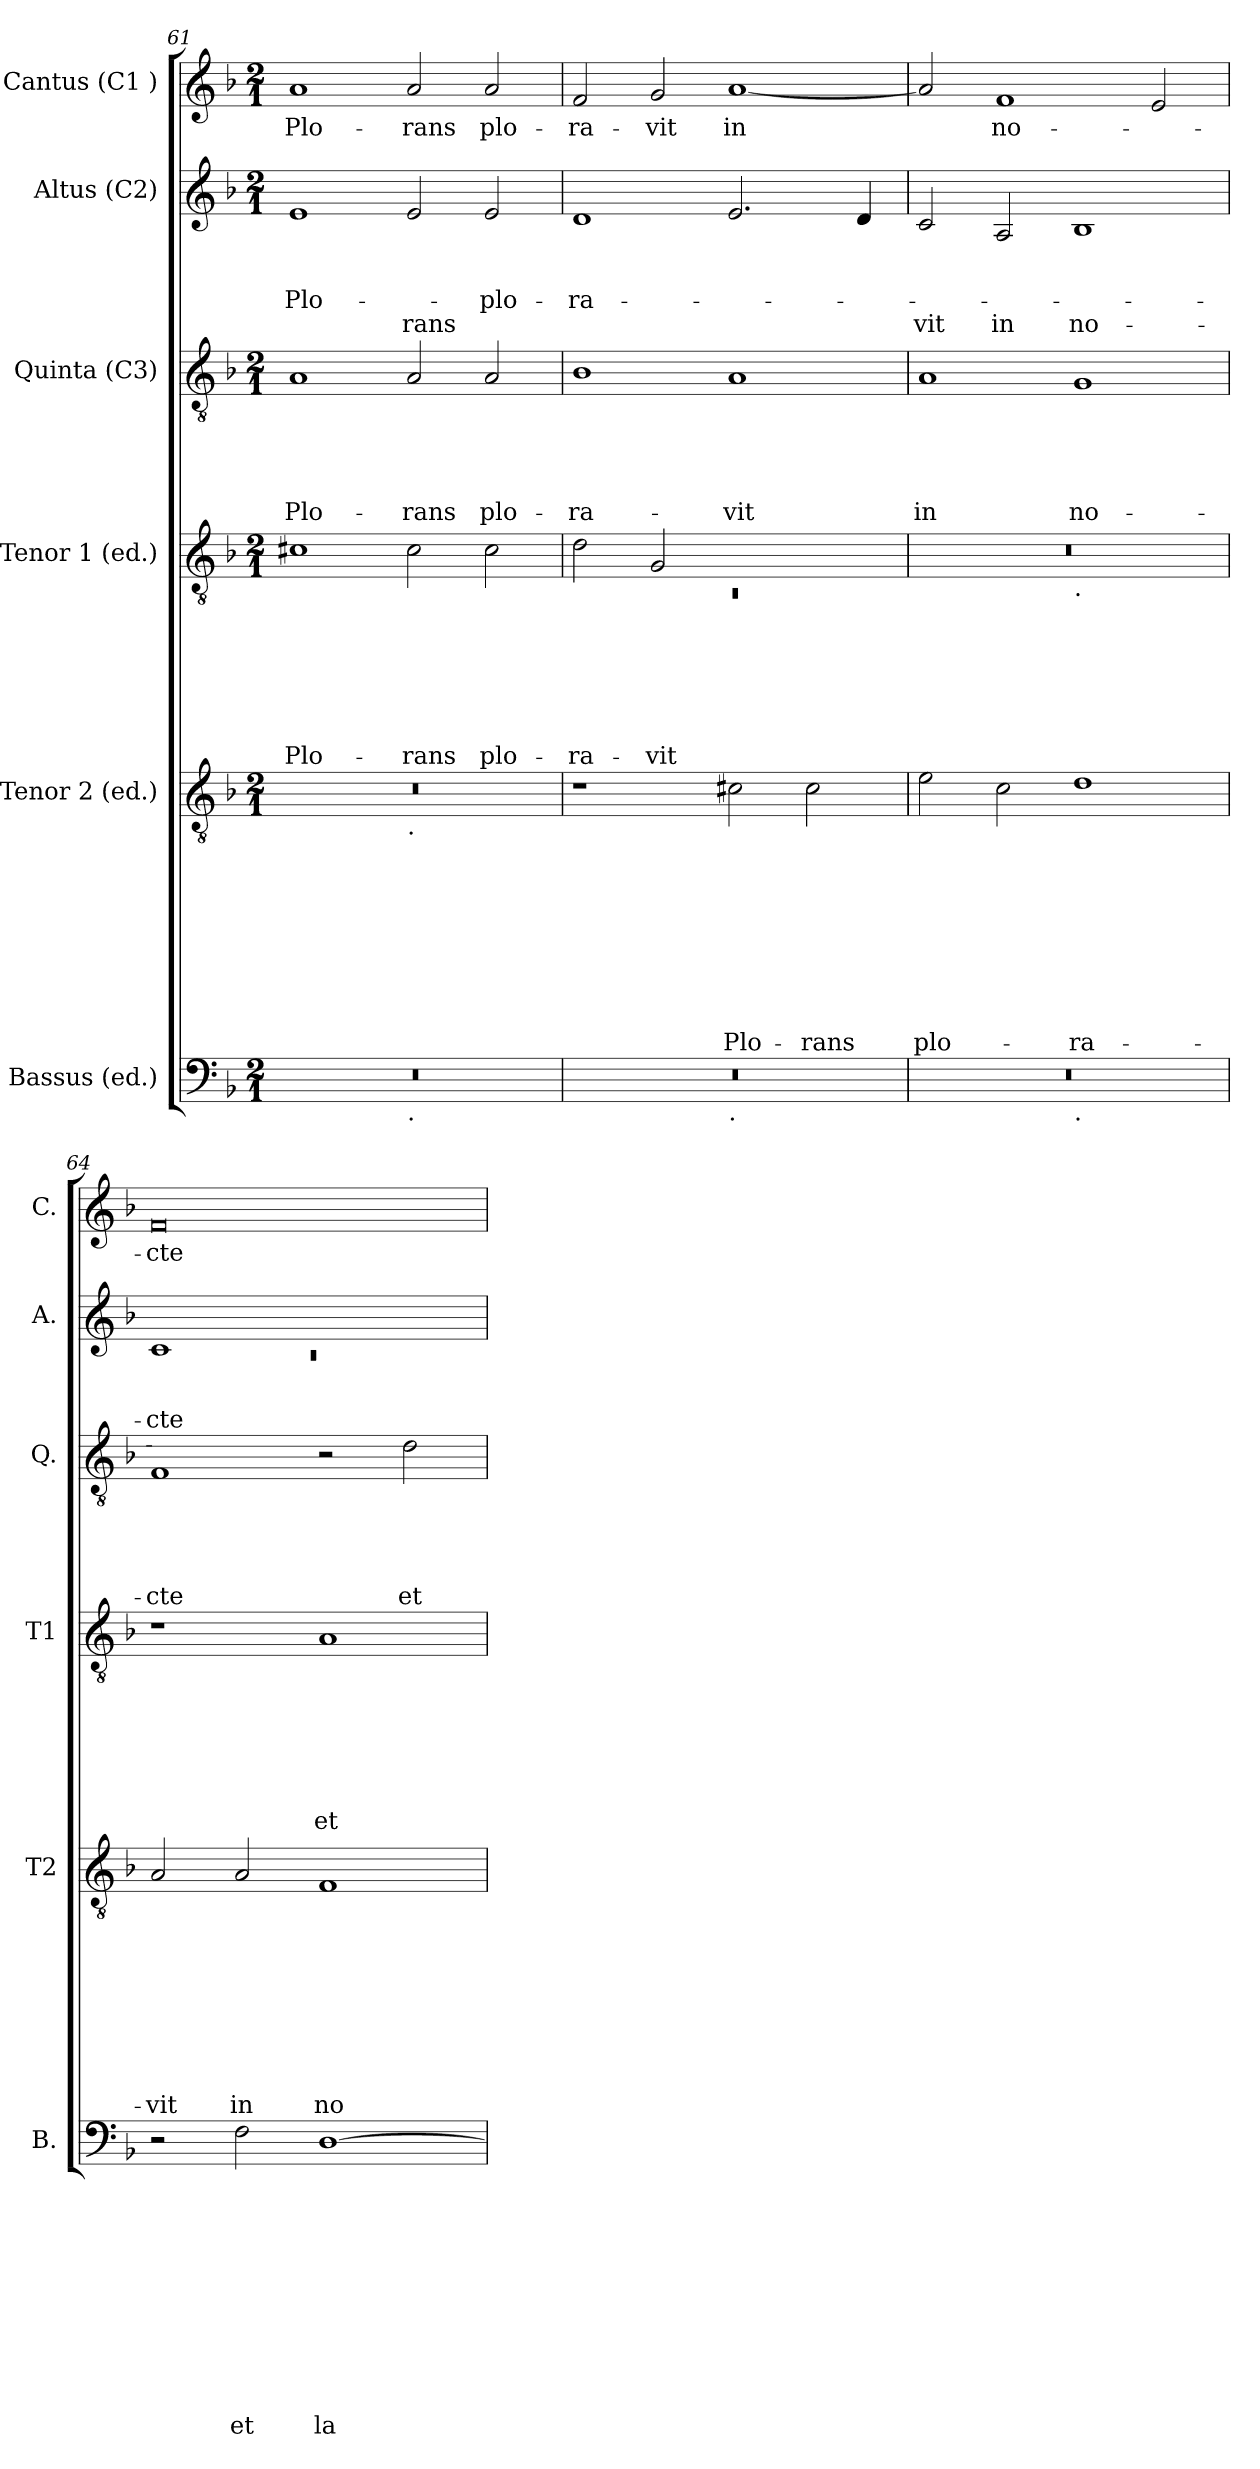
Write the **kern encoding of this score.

**kern	**text	**text	**text	**text	**text	**text	**text	**text	**text	**text	**text	**kern	**text	**text	**text	**text	**text	**text	**text	**text	**text	**kern	**text	**text	**text	**text	**text	**text	**text	**kern	**text	**text	**text	**text	**text	**kern	**text	**text	**text	**text	**kern	**text
*part6	*part6	*part6	*part6	*part6	*part6	*part6	*part6	*part6	*part6	*part6	*part6	*part5	*part5	*part5	*part5	*part5	*part5	*part5	*part5	*part5	*part5	*part4	*part4	*part4	*part4	*part4	*part4	*part4	*part4	*part3	*part3	*part3	*part3	*part3	*part3	*part2	*part2	*part2	*part2	*part2	*part1	*part1
*staff6	*staff6	*staff6	*staff6	*staff6	*staff6	*staff6	*staff6	*staff6	*staff6	*staff6	*staff6	*staff5	*staff5	*staff5	*staff5	*staff5	*staff5	*staff5	*staff5	*staff5	*staff5	*staff4	*staff4	*staff4	*staff4	*staff4	*staff4	*staff4	*staff4	*staff3	*staff3	*staff3	*staff3	*staff3	*staff3	*staff2	*staff2	*staff2	*staff2	*staff2	*staff1	*staff1
*I"Bassus (ed.)	*	*	*	*	*	*	*	*	*	*	*	*I"Tenor 2 (ed.)	*	*	*	*	*	*	*	*	*	*I"Tenor 1 (ed.)	*	*	*	*	*	*	*	*I"Quinta (C3)	*	*	*	*	*	*I"Altus (C2)	*	*	*	*	*I"Cantus (C1 )	*
*I'B.	*	*	*	*	*	*	*	*	*	*	*	*I'T2	*	*	*	*	*	*	*	*	*	*I'T1	*	*	*	*	*	*	*	*I'Q.	*	*	*	*	*	*I'A.	*	*	*	*	*I'C.	*
!!LO:PB:g=z
*clefF4	*	*	*	*	*	*	*	*	*	*	*	*clefGv2	*	*	*	*	*	*	*	*	*	*clefGv2	*	*	*	*	*	*	*	*clefGv2	*	*	*	*	*	*clefG2	*	*	*	*	*clefG2	*
*k[b-]	*	*	*	*	*	*	*	*	*	*	*	*k[b-]	*	*	*	*	*	*	*	*	*	*k[b-]	*	*	*	*	*	*	*	*k[b-]	*	*	*	*	*	*k[b-]	*	*	*	*	*k[b-]	*
*F:	*	*	*	*	*	*	*	*	*	*	*	*F:	*	*	*	*	*	*	*	*	*	*F:	*	*	*	*	*	*	*	*F:	*	*	*	*	*	*F:	*	*	*	*	*F:	*
*M2/1	*	*	*	*	*	*	*	*	*	*	*	*M2/1	*	*	*	*	*	*	*	*	*	*M2/1	*	*	*	*	*	*	*	*M2/1	*	*	*	*	*	*M2/1	*	*	*	*	*M2/1	*
=61	=61	=61	=61	=61	=61	=61	=61	=61	=61	=61	=61	=61	=61	=61	=61	=61	=61	=61	=61	=61	=61	=61	=61	=61	=61	=61	=61	=61	=61	=61	=61	=61	=61	=61	=61	=61	=61	=61	=61	=61	=61	=61
!	!	!	!	!	!	!	!	!	!	!	!	!	!	!	!	!	!	!	!	!	!	!	!	!	!	!	!	!	!LO:LY:b	!	!	!	!	!	!LO:LY:b	!	!	!	!LO:LY:b	!	!	!LO:LY:b
*^	*	*	*	*	*	*	*	*	*	*	*	*^	*	*	*	*	*	*	*	*	*	*	*	*	*	*	*	*	*	*	*	*	*	*	*	*	*	*	*	*	*	*
0r	1ryy	.	.	.	.	.	.	.	.	.	.	.	0r	1ryy	.	.	.	.	.	.	.	.	.	1c#X	.	.	.	.	.	.	Plo-	1A	.	.	.	.	Plo-	1e	.	.	Plo-	.	1a	Plo-
!	!	!	!	!	!	!	!	!	!	!	!	!	!	!LO:TX:b:t=.	!	!	!	!	!	!	!	!	!	!	!	!	!	!	!	!	!	!	!	!	!	!	!	!	!	!	!	!	!	!
!	!LO:TX:b:t=.	!	!	!	!	!	!	!	!	!	!	!	!	!	!	!	!	!	!	!	!	!	!	!	!	!	!	!	!	!	!	!	!	!	!	!	!	!	!	!	!	!	!	!
!	!	!	!	!	!	!	!	!	!	!	!	!	!	!	!	!	!	!	!	!	!	!	!	!	!	!	!	!	!	!	!LO:LY:b	!	!	!	!	!	!LO:LY:b	!	!	!	!	!LO:LY:b	!	!LO:LY:b
.	1ryy	.	.	.	.	.	.	.	.	.	.	.	.	1ryy	.	.	.	.	.	.	.	.	.	2c#\	.	.	.	.	.	.	-rans	2A/	.	.	.	.	-rans	2e/	.	.	.	-rans	2a/	-rans
!	!	!	!	!	!	!	!	!	!	!	!	!	!	!	!	!	!	!	!	!	!	!	!	!	!	!	!	!	!	!	!LO:LY:b	!	!	!	!	!	!LO:LY:b	!	!	!	!LO:LY:b	!	!	!LO:LY:b
.	.	.	.	.	.	.	.	.	.	.	.	.	.	.	.	.	.	.	.	.	.	.	.	2c#\	.	.	.	.	.	.	plo-	2A/	.	.	.	.	plo-	2e/	.	.	-plo-	.	2a/	plo-
=62	=62	=62	=62	=62	=62	=62	=62	=62	=62	=62	=62	=62	=62	=62	=62	=62	=62	=62	=62	=62	=62	=62	=62	=62	=62	=62	=62	=62	=62	=62	=62	=62	=62	=62	=62	=62	=62	=62	=62	=62	=62	=62	=62	=62
*	*	*	*	*	*	*	*	*	*	*	*	*	*	*	*	*	*	*	*	*	*	*	*	*^	*	*	*	*	*	*	*	*	*	*	*	*	*	*	*	*	*	*	*	*
!	!	!	!	!	!	!	!	!	!	!	!	!	!	!	!	!	!	!	!	!	!	!	!	!	!LO:N:vis=1	!	!	!	!	!	!	!LO:LY:b	!	!	!	!	!	!LO:LY:b	!	!	!	!LO:LY:b	!	!	!LO:LY:b
*	*	*	*	*	*	*	*	*	*	*	*	*	*v	*v	*	*	*	*	*	*	*	*	*	*	*	*	*	*	*	*	*	*	*	*	*	*	*	*	*	*	*	*	*	*	*
0r	1ryy	.	.	.	.	.	.	.	.	.	.	.	1r	.	.	.	.	.	.	.	.	.	2d\	0rC	.	.	.	.	.	.	-ra-	1B-	.	.	.	.	-ra-	1d	.	.	-ra-	.	2f/	-ra-
!	!	!	!	!	!	!	!	!	!	!	!	!	!	!	!	!	!	!	!	!	!	!	!	!	!	!	!	!	!	!	!LO:LY:b	!	!	!	!	!	!	!	!	!	!	!	!	!LO:LY:b
.	.	.	.	.	.	.	.	.	.	.	.	.	.	.	.	.	.	.	.	.	.	.	2G/	.	.	.	.	.	.	.	-vit	.	.	.	.	.	.	.	.	.	.	.	2g/	-vit
!	!LO:TX:b:t=.	!	!	!	!	!	!	!	!	!	!	!	!	!	!	!	!	!	!	!	!	!	!	!	!	!	!	!	!	!	!	!	!	!	!	!	!	!	!	!	!	!	!	!
!	!	!	!	!	!	!	!	!	!	!	!	!	!	!	!	!	!	!	!	!	!	!LO:LY:b	!	!	!	!	!	!	!	!	!	!	!	!	!	!	!LO:LY:b	!	!	!	!	!	!	!LO:LY:b
.	1ryy	.	.	.	.	.	.	.	.	.	.	.	2c#X\	.	.	.	.	.	.	.	.	Plo-	1ryy	.	.	.	.	.	.	.	.	1A	.	.	.	.	-vit	2.e/	.	.	.	.	[<1a	in
!	!	!	!	!	!	!	!	!	!	!	!	!	!	!	!	!	!	!	!	!	!	!LO:LY:b	!	!	!	!	!	!	!	!	!	!	!	!	!	!	!	!	!	!	!	!	!	!
.	.	.	.	.	.	.	.	.	.	.	.	.	2c#\	.	.	.	.	.	.	.	.	-rans	.	.	.	.	.	.	.	.	.	.	.	.	.	.	.	.	.	.	.	.	.	.
.	.	.	.	.	.	.	.	.	.	.	.	.	.	.	.	.	.	.	.	.	.	.	.	.	.	.	.	.	.	.	.	.	.	.	.	.	.	4d/	.	.	.	.	.	.
=63	=63	=63	=63	=63	=63	=63	=63	=63	=63	=63	=63	=63	=63	=63	=63	=63	=63	=63	=63	=63	=63	=63	=63	=63	=63	=63	=63	=63	=63	=63	=63	=63	=63	=63	=63	=63	=63	=63	=63	=63	=63	=63	=63	=63
!	!	!	!	!	!	!	!	!	!	!	!	!	!	!	!	!	!	!	!	!	!	!LO:LY:b	!	!	!	!	!	!	!	!	!	!	!	!	!	!	!LO:LY:b	!	!	!	!	!LO:LY:b	!	!
0r	1ryy	.	.	.	.	.	.	.	.	.	.	.	2e\	.	.	.	.	.	.	.	.	plo-	0r	1ryy	.	.	.	.	.	.	.	1A	.	.	.	.	in	2c/	.	.	.	vit	2a/]	.
!	!	!	!	!	!	!	!	!	!	!	!	!	!	!	!	!	!	!	!	!	!	!	!	!	!	!	!	!	!	!	!	!	!	!	!	!	!	!	!	!	!	!LO:LY:b	!	!LO:LY:b
.	.	.	.	.	.	.	.	.	.	.	.	.	2c\	.	.	.	.	.	.	.	.	.	.	.	.	.	.	.	.	.	.	.	.	.	.	.	.	2A/	.	.	.	in	1f	no-
!	!	!	!	!	!	!	!	!	!	!	!	!	!	!	!	!	!	!	!	!	!	!	!	!LO:TX:b:t=.	!	!	!	!	!	!	!	!	!	!	!	!	!	!	!	!	!	!	!	!
!	!LO:TX:b:t=.	!	!	!	!	!	!	!	!	!	!	!	!	!	!	!	!	!	!	!	!	!	!	!	!	!	!	!	!	!	!	!	!	!	!	!	!	!	!	!	!	!	!	!
!	!	!	!	!	!	!	!	!	!	!	!	!	!	!	!	!	!	!	!	!	!	!LO:LY:b	!	!	!	!	!	!	!	!	!	!	!	!	!	!	!LO:LY:b	!	!	!	!	!LO:LY:b	!	!
.	1ryy	.	.	.	.	.	.	.	.	.	.	.	1d	.	.	.	.	.	.	.	.	-ra-	.	1ryy	.	.	.	.	.	.	.	1G	.	.	.	.	no-	1B-	.	.	.	no-	.	.
.	.	.	.	.	.	.	.	.	.	.	.	.	.	.	.	.	.	.	.	.	.	.	.	.	.	.	.	.	.	.	.	.	.	.	.	.	.	.	.	.	.	.	2e/	.
=64	=64	=64	=64	=64	=64	=64	=64	=64	=64	=64	=64	=64	=64	=64	=64	=64	=64	=64	=64	=64	=64	=64	=64	=64	=64	=64	=64	=64	=64	=64	=64	=64	=64	=64	=64	=64	=64	=64	=64	=64	=64	=64	=64	=64
*	*	*	*	*	*	*	*	*	*	*	*	*	*	*	*	*	*	*	*	*	*	*	*	*	*	*	*	*	*	*	*	*	*	*	*	*	*	*^	*	*	*	*	*	*
!	!	!	!	!	!	!	!	!	!	!	!	!	!	!	!	!	!	!	!	!	!	!LO:LY:b	!	!	!	!	!	!	!	!	!	!	!	!	!	!	!LO:LY:b	!	!LO:N:vis=1	!	!	!LO:LY:b	!	!	!LO:LY:b:rj
*v	*v	*	*	*	*	*	*	*	*	*	*	*	*	*	*	*	*	*	*	*	*	*	*v	*v	*	*	*	*	*	*	*	*	*	*	*	*	*	*	*	*	*	*	*	*	*
2r	.	.	.	.	.	.	.	.	.	.	.	2A/	.	.	.	.	.	.	.	.	-vit	1r	.	.	.	.	.	.	.	1F	.	.	.	.	-cte	1c	0rc	.	.	-cte	.	0f	-cte
!	!	!	!	!	!	!	!	!	!	!	!LO:LY:b	!	!	!	!	!	!	!	!	!	!LO:LY:b	!	!	!	!	!	!	!	!	!	!	!	!	!	!	!	!	!	!	!	!	!	!
2F\	.	.	.	.	.	.	.	.	.	.	et	2A/	.	.	.	.	.	.	.	.	in	.	.	.	.	.	.	.	.	.	.	.	.	.	.	.	.	.	.	.	.	.	.
!	!	!	!	!	!	!	!	!	!	!	!LO:LY:b	!	!	!	!	!	!	!	!	!	!LO:LY:b	!	!	!	!	!	!	!	!LO:LY:b	!	!	!	!	!	!	!	!	!	!	!	!	!	!
[>1D	.	.	.	.	.	.	.	.	.	.	la-	1F	.	.	.	.	.	.	.	.	no-	1A	.	.	.	.	.	.	et	2r	.	.	.	.	.	1ryy	.	.	.	.	.	.	.
!	!	!	!	!	!	!	!	!	!	!	!	!	!	!	!	!	!	!	!	!	!	!	!	!	!	!	!	!	!	!	!	!	!	!	!LO:LY:b	!	!	!	!	!	!	!	!
.	.	.	.	.	.	.	.	.	.	.	.	.	.	.	.	.	.	.	.	.	.	.	.	.	.	.	.	.	.	2d\	.	.	.	.	et	.	.	.	.	.	.	.	.
*	*	*	*	*	*	*	*	*	*	*	*	*	*	*	*	*	*	*	*	*	*	*	*	*	*	*	*	*	*	*	*	*	*	*	*	*v	*v	*	*	*	*	*	*
=	=	=	=	=	=	=	=	=	=	=	=	=	=	=	=	=	=	=	=	=	=	=	=	=	=	=	=	=	=	=	=	=	=	=	=	=	=	=	=	=	=	=
*-	*-	*-	*-	*-	*-	*-	*-	*-	*-	*-	*-	*-	*-	*-	*-	*-	*-	*-	*-	*-	*-	*-	*-	*-	*-	*-	*-	*-	*-	*-	*-	*-	*-	*-	*-	*-	*-	*-	*-	*-	*-	*-
